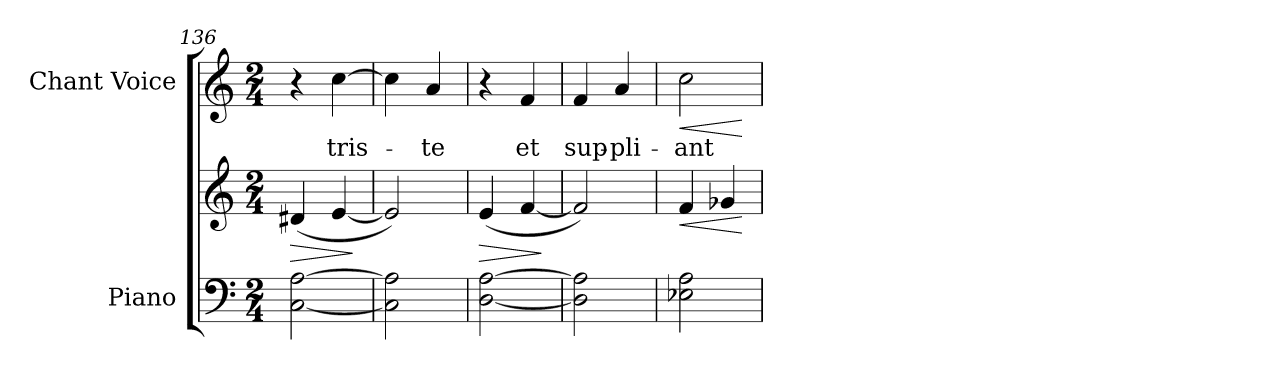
**kern	**kern	**dynam	**kern	**text	**dynam
*part2	*part2	*part2	*part1	*part1	*part1
*staff3	*staff2	*staff2/3	*staff1	*staff1	*staff1
*I"Piano	*	*	*I"Chant Voice	*	*
*I'Pno	*	*	*	*	*
*clefF4	*clefG2	*	*clefG2	*	*
*k[]	*k[]	*	*k[]	*	*
*M2/4	*M2/4	*	*M2/4	*	*
=136	=136	=136	=136	=136	=136
!	!	!LO:HP:b	!	!	!
[2C\ [2A\	(4d#X/	>	4r	.	.
.	[4e/	.	[4cc\	tris-	.
.	.	]	.	.	.
=137	=137	=137	=137	=137	=137
2C\] 2A\]	2e/])	.	4cc\]	.	.
.	.	.	4a/	-te	.
=138	=138	=138	=138	=138	=138
!	!	!LO:HP:b	!	!	!
[2D\ [2A\	(4e/	>	4r	.	.
.	[4f/	.	4f/	et	.
.	.	]	.	.	.
=139	=139	=139	=139	=139	=139
2D\] 2A\]	2f/])	.	4f/	sup-	.
.	.	.	4a/	-pli-	.
=140	=140	=140	=140	=140	=140
!	!	!LO:HP:b	!	!	!LO:HP:b
2E-X\ 2A\	4f/	<	2cc\	-ant	<
.	4g-X/	.	.	.	.
.	.	[	.	.	[
=	=	=	=	=	=
*-	*-	*-	*-	*-	*-
